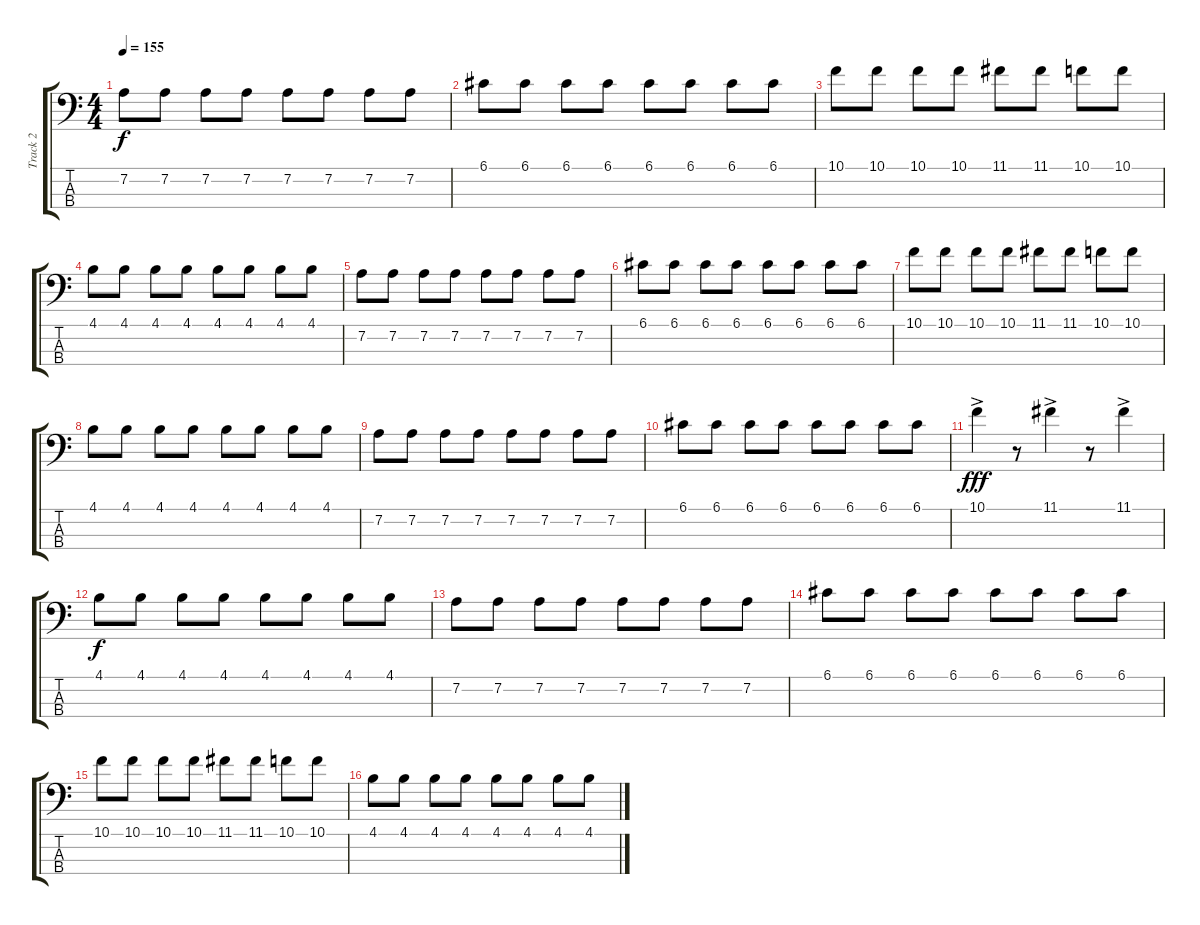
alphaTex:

\track ("Track 2" "Track 2") {instrument electricbassfinger}
\staff {score tabs}
\tuning (G2 D2 A1 E1) {hide}
\ts (4 4)
\tempo 155
\clef f4
\ks c
7.2.8{dy f} 7.2.8 7.2.8 7.2.8 7.2.8 7.2.8 7.2.8 7.2.8 |
6.1.8 6.1.8 6.1.8 6.1.8 6.1.8 6.1.8 6.1.8 6.1.8 |
10.1.8 10.1.8 10.1.8 10.1.8 11.1.8 11.1.8 10.1.8 10.1.8 |
4.1.8 4.1.8 4.1.8 4.1.8 4.1.8 4.1.8 4.1.8 4.1.8 |
7.2.8 7.2.8 7.2.8 7.2.8 7.2.8 7.2.8 7.2.8 7.2.8 |
6.1.8 6.1.8 6.1.8 6.1.8 6.1.8 6.1.8 6.1.8 6.1.8 |
10.1.8 10.1.8 10.1.8 10.1.8 11.1.8 11.1.8 10.1.8 10.1.8 |
4.1.8 4.1.8 4.1.8 4.1.8 4.1.8 4.1.8 4.1.8 4.1.8 |
7.2.8 7.2.8 7.2.8 7.2.8 7.2.8 7.2.8 7.2.8 7.2.8 |
6.1.8 6.1.8 6.1.8 6.1.8 6.1.8 6.1.8 6.1.8 6.1.8 |
10.1{ac}.4{dy fff} r.8 11.1{ac}.4 r.8 11.1{ac}.4 |
4.1.8{dy f} 4.1.8 4.1.8 4.1.8 4.1.8 4.1.8 4.1.8 4.1.8 |
7.2.8 7.2.8 7.2.8 7.2.8 7.2.8 7.2.8 7.2.8 7.2.8 |
6.1.8 6.1.8 6.1.8 6.1.8 6.1.8 6.1.8 6.1.8 6.1.8 |
10.1.8 10.1.8 10.1.8 10.1.8 11.1.8 11.1.8 10.1.8 10.1.8 |
4.1.8 4.1.8 4.1.8 4.1.8 4.1.8 4.1.8 4.1.8 4.1.8
